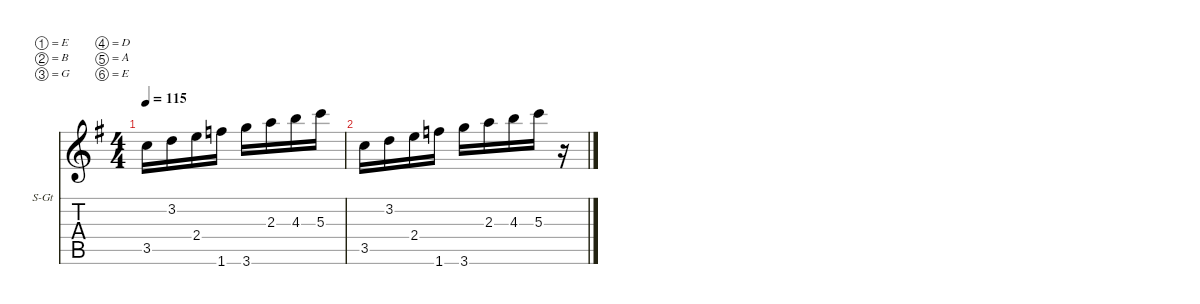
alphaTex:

\hideDynamics
\bracketExtendMode nobrackets
\firstSystemTrackNameOrientation horizontal
\otherSystemsTrackNameOrientation horizontal
\track ("Acoustic Guitar 1" "S-Gt") {multiBarRest instrument acousticguitarsteel}
\staff {score tabs}
\tuning (E4 B3 G4 D4 A3 E4)
\ts (4 4)
\beaming (8 2 2 2 2)
\tempo 115
\clef g2
\ks eminor
3.5{acc forcenatural}.16{dy mf instrument acousticguitarsteel instrument acousticgrandpiano instrument acousticguitarsteel instrument acousticgrandpiano instrument acousticguitarsteel beam Down} 3.2{acc forcenatural}.16{beam Down} 2.4{acc forcenatural}.16{beam Down} 1.6{acc forcenatural}.16{beam Down} 3.6{acc forcenatural}.16{beam Down} 2.3{acc forcenatural}.16{beam Down} 4.3{acc forcenatural}.16{beam Down} 5.3{acc forcenatural}.16{beam Down} |
3.5{acc forcenatural}.16{instrument acousticgrandpiano instrument acousticguitarsteel instrument acousticgrandpiano instrument acousticguitarsteel beam Down} 3.2{acc forcenatural}.16{beam Down} 2.4{acc forcenatural}.16{beam Down} 1.6{acc forcenatural}.16{beam Down} 3.6{acc forcenatural}.16{beam Down} 2.3{acc forcenatural}.16{beam Down} 4.3{acc forcenatural}.16{beam Down} 5.3{acc forcenatural}.16{beam Down} r.16{beam Down}
